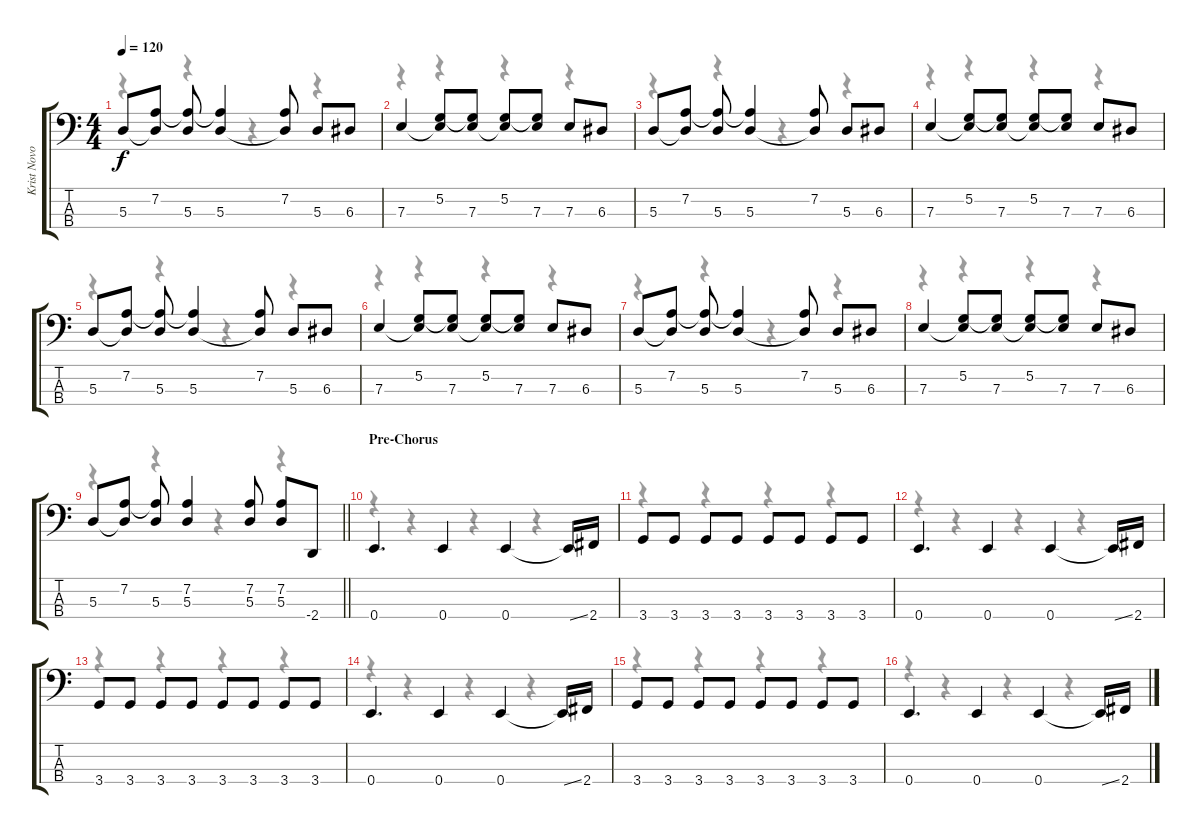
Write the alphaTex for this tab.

\track ("Krist Novoselic" "Krist Novo") {instrument electricbasspick}
\staff {score tabs}
\tuning (G2 D2 A1 E1) {hide}
\voice
\ts (4 4)
\tempo 120
\clef f4
\ks c
5.3.8{dy f} (7.2 5.3{t}).8 (7.2{t} 5.3).8 (7.2{t} 5.3).4 (7.2 5.3{t}).8 5.3.8 6.3.8 |
7.3.4 (5.2 7.3{t}).8 (5.2{t} 7.3).8 (5.2 7.3{t}).8 (5.2{t} 7.3).8 7.3.8 6.3.8 |
5.3.8 (7.2 5.3{t}).8 (7.2{t} 5.3).8 (7.2{t} 5.3).4 (7.2 5.3{t}).8 5.3.8 6.3.8 |
7.3.4 (5.2 7.3{t}).8 (5.2{t} 7.3).8 (5.2 7.3{t}).8 (5.2{t} 7.3).8 7.3.8 6.3.8 |
5.3.8 (7.2 5.3{t}).8 (7.2{t} 5.3).8 (7.2{t} 5.3).4 (7.2 5.3{t}).8 5.3.8 6.3.8 |
7.3.4 (5.2 7.3{t}).8 (5.2{t} 7.3).8 (5.2 7.3{t}).8 (5.2{t} 7.3).8 7.3.8 6.3.8 |
5.3.8 (7.2 5.3{t}).8 (7.2{t} 5.3).8 (7.2{t} 5.3).4 (7.2 5.3{t}).8 5.3.8 6.3.8 |
7.3.4 (5.2 7.3{t}).8 (5.2{t} 7.3).8 (5.2 7.3{t}).8 (5.2{t} 7.3).8 7.3.8 6.3.8 |
\barLineRight lightlight
5.3.8 (7.2 5.3{t}).8 (7.2{t} 5.3).8 (7.2 5.3).4 (7.2 5.3).8 (7.2 5.3).8 -2.4.8 |
\section ("" "Pre-Chorus")
0.4.4{d} 0.4.4 0.4.4 0.4{ss t}.16 2.4.16 |
3.4.8 3.4.8 3.4.8 3.4.8 3.4.8 3.4.8 3.4.8 3.4.8 |
0.4.4{d} 0.4.4 0.4.4 0.4{ss t}.16 2.4.16 |
3.4.8 3.4.8 3.4.8 3.4.8 3.4.8 3.4.8 3.4.8 3.4.8 |
0.4.4{d} 0.4.4 0.4.4 0.4{ss t}.16 2.4.16 |
3.4.8 3.4.8 3.4.8 3.4.8 3.4.8 3.4.8 3.4.8 3.4.8 |
0.4.4{d} 0.4.4 0.4.4 0.4{ss t}.16 2.4.16
\voice
\clef f4
\ottava regular
\simile none
\ks c
r.4{dy f} r.4 r.4 r.4 |
r.4 r.4 r.4 r.4 |
r.4 r.4 r.4 r.4 |
r.4 r.4 r.4 r.4 |
r.4 r.4 r.4 r.4 |
r.4 r.4 r.4 r.4 |
r.4 r.4 r.4 r.4 |
r.4 r.4 r.4 r.4 |
\barLineRight lightlight
r.4 r.4 r.4 r.4 |
r.4 r.4 r.4 r.4 |
r.4 r.4 r.4 r.4 |
r.4 r.4 r.4 r.4 |
r.4 r.4 r.4 r.4 |
r.4 r.4 r.4 r.4 |
r.4 r.4 r.4 r.4 |
r.4 r.4 r.4 r.4
